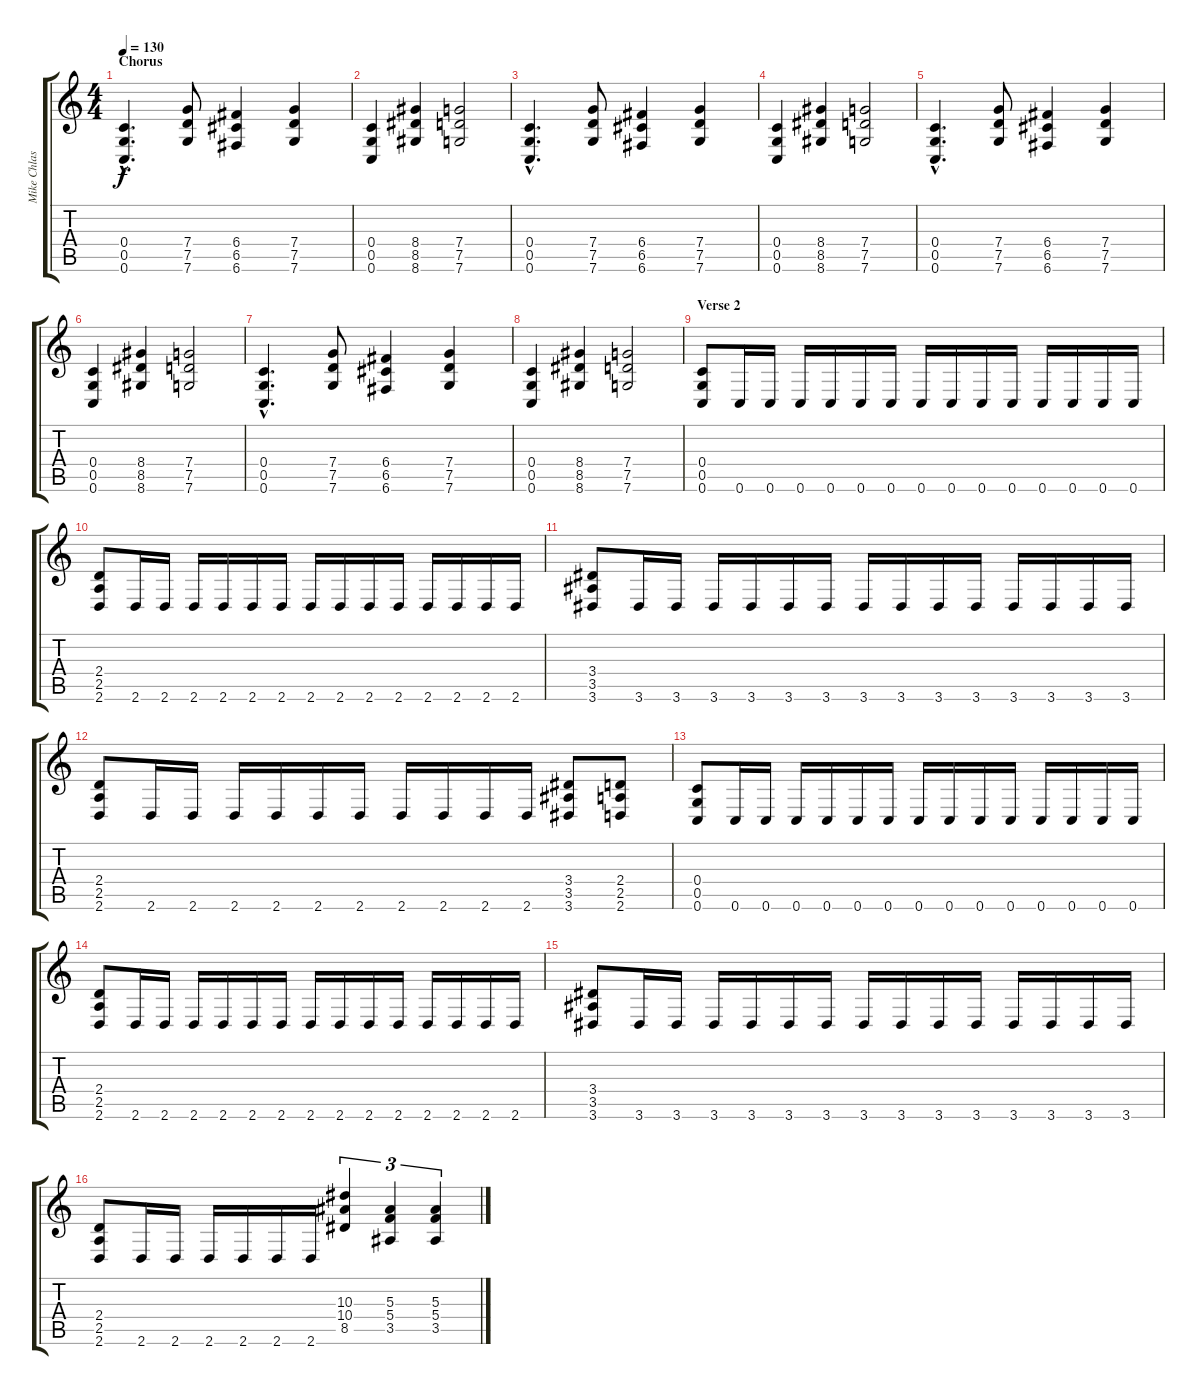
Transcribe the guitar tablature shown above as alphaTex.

\track ("Mike Chlasciak" "Mike Chlas") {instrument distortionguitar}
\staff {score tabs}
\tuning (D4 A3 F3 C3 G2 C2) {hide}
\ts (4 4)
\section ("" "Chorus")
\tempo 130
\clef g2
\ks c
(0.4{hac} 0.5{hac} 0.6{hac}).4{d dy f} (7.4 7.5 7.6).8 (6.4 6.5 6.6).4 (7.4 7.5 7.6).4 |
(0.4 0.5 0.6).4 (8.4 8.5 8.6).4 (7.4 7.5 7.6).2 |
(0.4{hac} 0.5{hac} 0.6{hac}).4{d} (7.4 7.5 7.6).8 (6.4 6.5 6.6).4 (7.4 7.5 7.6).4 |
(0.4 0.5 0.6).4 (8.4 8.5 8.6).4 (7.4 7.5 7.6).2 |
(0.4{hac} 0.5{hac} 0.6{hac}).4{d} (7.4 7.5 7.6).8 (6.4 6.5 6.6).4 (7.4 7.5 7.6).4 |
(0.4 0.5 0.6).4 (8.4 8.5 8.6).4 (7.4 7.5 7.6).2 |
(0.4{hac} 0.5{hac} 0.6{hac}).4{d} (7.4 7.5 7.6).8 (6.4 6.5 6.6).4 (7.4 7.5 7.6).4 |
(0.4 0.5 0.6).4 (8.4 8.5 8.6).4 (7.4 7.5 7.6).2 |
\section ("" "Verse 2")
(0.4 0.5 0.6).8 0.6.16 0.6.16 0.6.16 0.6.16 0.6.16 0.6.16 0.6.16 0.6.16 0.6.16 0.6.16 0.6.16 0.6.16 0.6.16 0.6.16 |
(2.4 2.5 2.6).8 2.6.16 2.6.16 2.6.16 2.6.16 2.6.16 2.6.16 2.6.16 2.6.16 2.6.16 2.6.16 2.6.16 2.6.16 2.6.16 2.6.16 |
(3.4 3.5 3.6).8 3.6.16 3.6.16 3.6.16 3.6.16 3.6.16 3.6.16 3.6.16 3.6.16 3.6.16 3.6.16 3.6.16 3.6.16 3.6.16 3.6.16 |
(2.4 2.5 2.6).8 2.6.16 2.6.16 2.6.16 2.6.16 2.6.16 2.6.16 2.6.16 2.6.16 2.6.16 2.6.16 (3.4 3.5 3.6).8 (2.4 2.5 2.6).8 |
(0.4 0.5 0.6).8 0.6.16 0.6.16 0.6.16 0.6.16 0.6.16 0.6.16 0.6.16 0.6.16 0.6.16 0.6.16 0.6.16 0.6.16 0.6.16 0.6.16 |
(2.4 2.5 2.6).8 2.6.16 2.6.16 2.6.16 2.6.16 2.6.16 2.6.16 2.6.16 2.6.16 2.6.16 2.6.16 2.6.16 2.6.16 2.6.16 2.6.16 |
(3.4 3.5 3.6).8 3.6.16 3.6.16 3.6.16 3.6.16 3.6.16 3.6.16 3.6.16 3.6.16 3.6.16 3.6.16 3.6.16 3.6.16 3.6.16 3.6.16 |
(2.4 2.5 2.6).8 2.6.16 2.6.16 2.6.16 2.6.16 2.6.16 2.6.16 (10.3 10.4 8.5).4{tu (3 2)} (5.3 5.4 3.5).4{tu (3 2)} (5.3 5.4 3.5).4{tu (3 2)}
